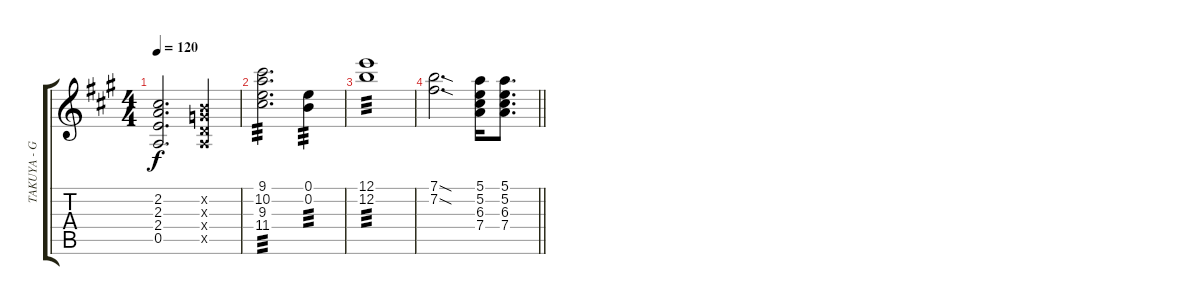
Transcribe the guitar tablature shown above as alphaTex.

\track ("TAKUYA - Guitar 2" "TAKUYA - G") {instrument overdrivenguitar}
\staff {score tabs}
\tuning (E4 B3 G3 D3 A2 E2) {hide}
\ts (4 4)
\tempo 120
\clef g2
\ks a
(2.2 2.3 2.4 0.5).2{d dy f} (0.2{x} 0.3{x} 0.4{x} 0.5{x}).4 |
(9.1 10.2 9.3 11.4).2{d tp 3} (0.1 0.2).4{tp 3} |
(12.1 12.2).1{tp 3} |
\barLineRight lightlight
(7.1{sod} 7.2{sod}).2{d} (5.1 5.2 6.3 7.4).16 (5.1 5.2 6.3 7.4).8{d}
